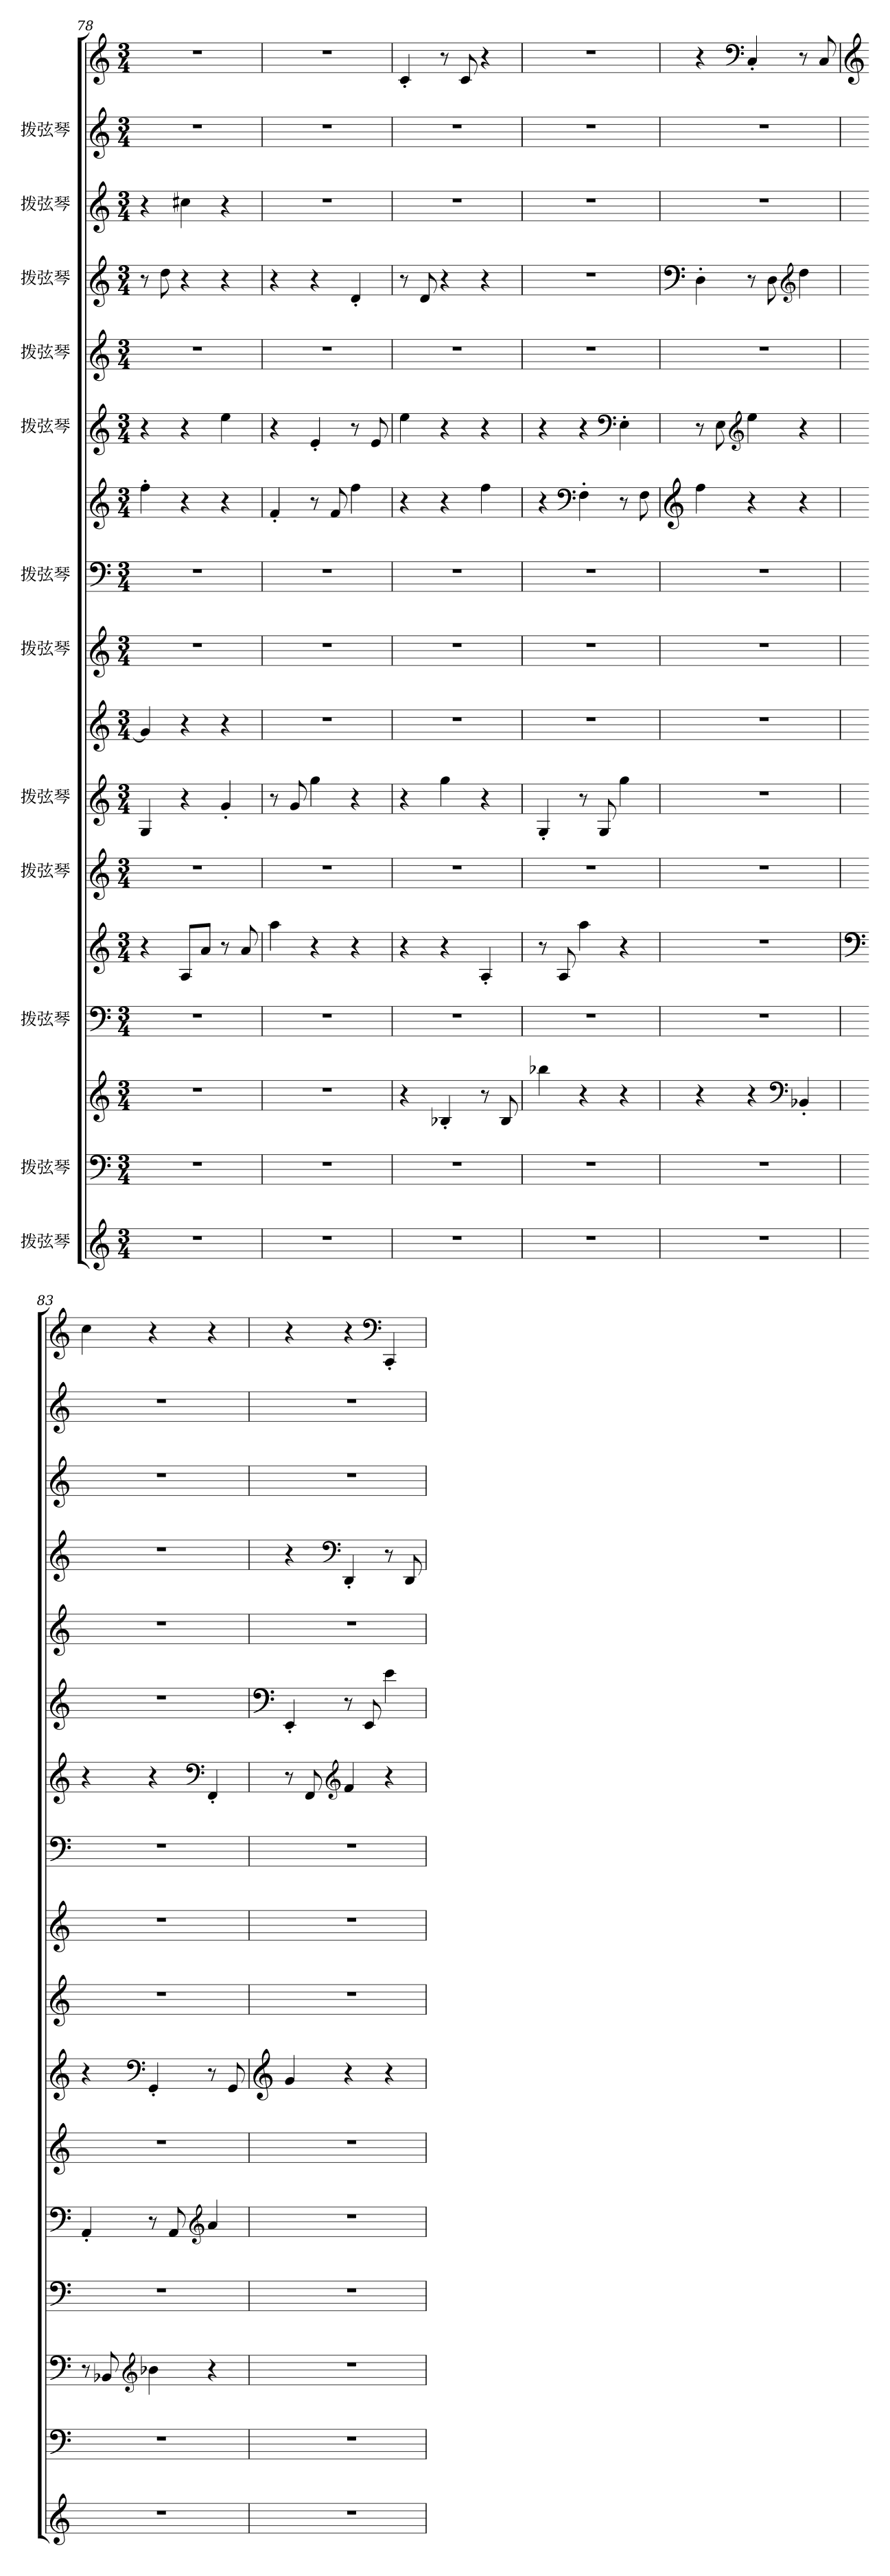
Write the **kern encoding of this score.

**kern	**kern	**kern	**kern	**kern	**kern	**kern	**kern	**kern	**kern	**kern	**kern	**kern	**kern	**kern	**kern	**kern
*part12	*part11	*part11	*part10	*part10	*part9	*part8	*part8	*part7	*part6	*part6	*part5	*part4	*part3	*part2	*part1	*part1
*staff17	*staff16	*staff15	*staff14	*staff13	*staff12	*staff11	*staff10	*staff9	*staff8	*staff7	*staff6	*staff5	*staff4	*staff3	*staff2	*staff1
*I"拨弦琴	*I"拨弦琴	*	*I"拨弦琴	*	*I"拨弦琴	*I"拨弦琴	*	*I"拨弦琴	*I"拨弦琴	*	*I"拨弦琴	*I"拨弦琴	*I"拨弦琴	*I"拨弦琴	*I"拨弦琴	*
!!LO:PB:g=z
*clefG2	*clefF4	*clefG2	*clefF4	*clefG2	*clefG2	*clefG2	*clefG2	*clefG2	*clefF4	*clefG2	*clefG2	*clefG2	*clefG2	*clefG2	*clefG2	*clefG2
*k[]	*k[]	*k[]	*k[]	*k[]	*k[]	*k[]	*k[]	*k[]	*k[]	*k[]	*k[]	*k[]	*k[]	*k[]	*k[]	*k[]
*M3/4	*M3/4	*M3/4	*M3/4	*M3/4	*M3/4	*M3/4	*M3/4	*M3/4	*M3/4	*M3/4	*M3/4	*M3/4	*M3/4	*M3/4	*M3/4	*M3/4
=78	=78	=78	=78	=78	=78	=78	=78	=78	=78	=78	=78	=78	=78	=78	=78	=78
2.r	2.r	2.r	2.r	4r	2.r	4G/	4g/]	2.r	2.r	4ff'\	4r	2.r	8r	4r	2.r	2.r
.	.	.	.	.	.	.	.	.	.	.	.	.	8dd\	.	.	.
.	.	.	.	8A/L	.	4r	4r	.	.	4r	4r	.	4r	4cc#X\	.	.
.	.	.	.	8a/J	.	.	.	.	.	.	.	.	.	.	.	.
.	.	.	.	8r	.	4g'/	4r	.	.	4r	4ee\	.	4r	4r	.	.
.	.	.	.	8a/	.	.	.	.	.	.	.	.	.	.	.	.
=79	=79	=79	=79	=79	=79	=79	=79	=79	=79	=79	=79	=79	=79	=79	=79	=79
2.r	2.r	2.r	2.r	4aa\	2.r	8r	2.r	2.r	2.r	4f'/	4r	2.r	4r	2.r	2.r	2.r
.	.	.	.	.	.	8g/	.	.	.	.	.	.	.	.	.	.
.	.	.	.	4r	.	4gg\	.	.	.	8r	4e'/	.	4r	.	.	.
.	.	.	.	.	.	.	.	.	.	8f/	.	.	.	.	.	.
.	.	.	.	4r	.	4r	.	.	.	4ff\	8r	.	4d'/	.	.	.
.	.	.	.	.	.	.	.	.	.	.	8e/	.	.	.	.	.
=80	=80	=80	=80	=80	=80	=80	=80	=80	=80	=80	=80	=80	=80	=80	=80	=80
2.r	2.r	4r	2.r	4r	2.r	4r	2.r	2.r	2.r	4r	4ee\	2.r	8r	2.r	2.r	4c'/
.	.	.	.	.	.	.	.	.	.	.	.	.	8d/	.	.	.
.	.	4B-X'/	.	4r	.	4gg\	.	.	.	4r	4r	.	4r	.	.	8r
.	.	.	.	.	.	.	.	.	.	.	.	.	.	.	.	8c/
.	.	8r	.	4A'/	.	4r	.	.	.	4ff\	4r	.	4r	.	.	4r
.	.	8B-/	.	.	.	.	.	.	.	.	.	.	.	.	.	.
=81	=81	=81	=81	=81	=81	=81	=81	=81	=81	=81	=81	=81	=81	=81	=81	=81
2.r	2.r	4bb-X\	2.r	8r	2.r	4G'/	2.r	2.r	2.r	4r	4r	2.r	2.r	2.r	2.r	2.r
.	.	.	.	8A/	.	.	.	.	.	.	.	.	.	.	.	.
*	*	*	*	*	*	*	*	*	*	*clefF4	*	*	*	*	*	*
.	.	4r	.	4aa\	.	8r	.	.	.	4F'\	4r	.	.	.	.	.
.	.	.	.	.	.	8G/	.	.	.	.	.	.	.	.	.	.
*	*	*	*	*	*	*	*	*	*	*	*clefF4	*	*	*	*	*
.	.	4r	.	4r	.	4gg\	.	.	.	8r	4E'\	.	.	.	.	.
.	.	.	.	.	.	.	.	.	.	8F\	.	.	.	.	.	.
=82	=82	=82	=82	=82	=82	=82	=82	=82	=82	=82	=82	=82	=82	=82	=82	=82
*	*	*	*	*	*	*	*	*	*	*clefG2	*	*	*clefF4	*	*	*
2.r	2.r	4r	2.r	2.r	2.r	2.r	2.r	2.r	2.r	4ff\	8r	2.r	4D'\	2.r	2.r	4r
.	.	.	.	.	.	.	.	.	.	.	8E\	.	.	.	.	.
*	*	*	*	*	*	*	*	*	*	*	*clefG2	*	*	*	*	*clefF4
.	.	4r	.	.	.	.	.	.	.	4r	4ee\	.	8r	.	.	4C'/
.	.	.	.	.	.	.	.	.	.	.	.	.	8D\	.	.	.
*	*	*clefF4	*	*	*	*	*	*	*	*	*	*	*clefG2	*	*	*
.	.	4BB-X'/	.	.	.	.	.	.	.	4r	4r	.	4dd\	.	.	8r
.	.	.	.	.	.	.	.	.	.	.	.	.	.	.	.	8C/
!!LO:PB:g=z
=83	=83	=83	=83	=83	=83	=83	=83	=83	=83	=83	=83	=83	=83	=83	=83	=83
*	*	*	*	*clefF4	*	*	*	*	*	*	*	*	*	*	*	*clefG2
2.r	2.r	8r	2.r	4AA'/	2.r	4r	2.r	2.r	2.r	4r	2.r	2.r	2.r	2.r	2.r	4cc\
.	.	8BB-X/	.	.	.	.	.	.	.	.	.	.	.	.	.	.
*	*	*clefG2	*	*	*	*clefF4	*	*	*	*	*	*	*	*	*	*
.	.	4b-X\	.	8r	.	4GG'/	.	.	.	4r	.	.	.	.	.	4r
.	.	.	.	8AA/	.	.	.	.	.	.	.	.	.	.	.	.
*	*	*	*	*clefG2	*	*	*	*	*	*clefF4	*	*	*	*	*	*
.	.	4r	.	4a/	.	8r	.	.	.	4FF'/	.	.	.	.	.	4r
.	.	.	.	.	.	8GG/	.	.	.	.	.	.	.	.	.	.
=84	=84	=84	=84	=84	=84	=84	=84	=84	=84	=84	=84	=84	=84	=84	=84	=84
*	*	*	*	*	*	*clefG2	*	*	*	*	*clefF4	*	*	*	*	*
2.r	2.r	2.r	2.r	2.r	2.r	4g/	2.r	2.r	2.r	8r	4EE'/	2.r	4r	2.r	2.r	4r
.	.	.	.	.	.	.	.	.	.	8FF/	.	.	.	.	.	.
*	*	*	*	*	*	*	*	*	*	*clefG2	*	*	*clefF4	*	*	*
.	.	.	.	.	.	4r	.	.	.	4f/	8r	.	4DD'/	.	.	4r
.	.	.	.	.	.	.	.	.	.	.	8EE/	.	.	.	.	.
*	*	*	*	*	*	*	*	*	*	*	*	*	*	*	*	*clefF4
.	.	.	.	.	.	4r	.	.	.	4r	4e\	.	8r	.	.	4CC'/
.	.	.	.	.	.	.	.	.	.	.	.	.	8DD/	.	.	.
=	=	=	=	=	=	=	=	=	=	=	=	=	=	=	=	=
*-	*-	*-	*-	*-	*-	*-	*-	*-	*-	*-	*-	*-	*-	*-	*-	*-
